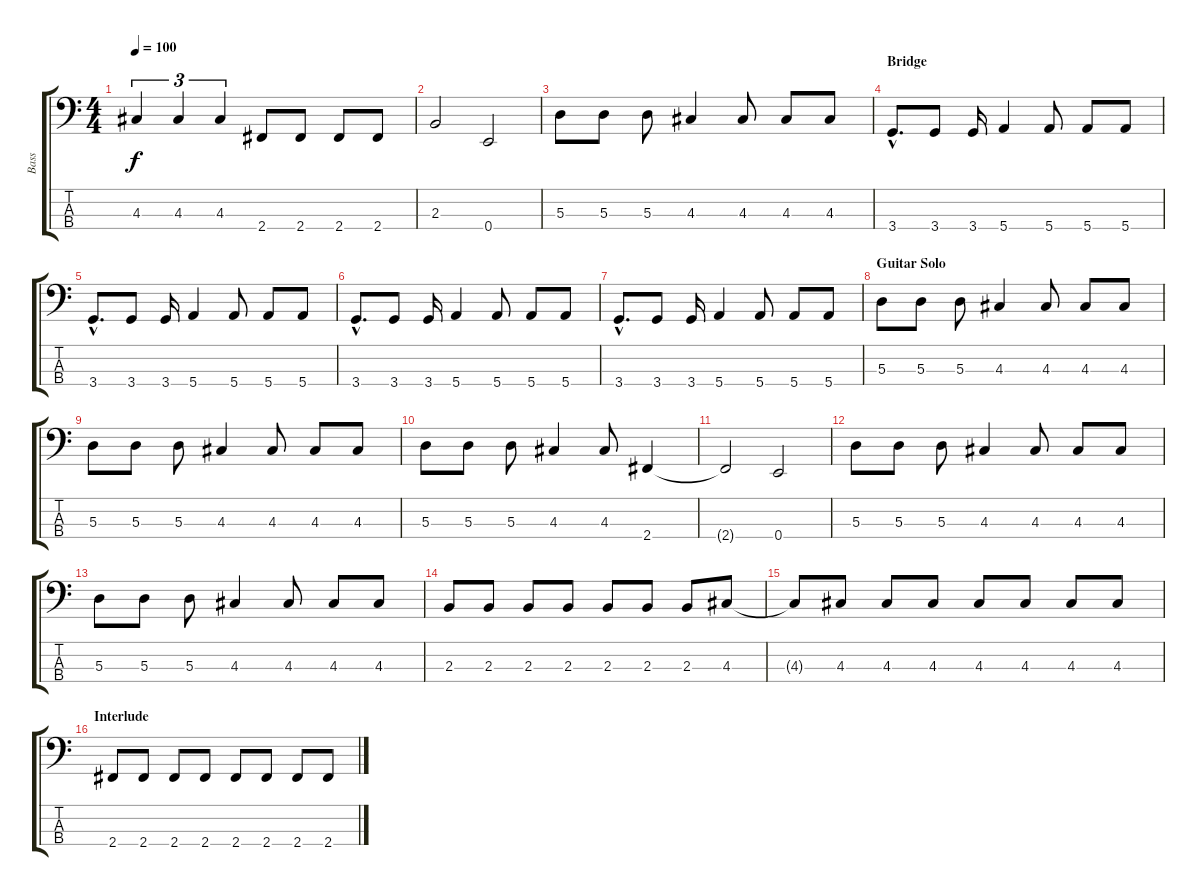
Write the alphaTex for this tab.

\track ("Bass" "Bass") {instrument electricbassfinger}
\staff {score tabs}
\tuning (G2 D2 A1 E1) {hide}
\ts (4 4)
\tempo 100
\clef f4
\ks c
4.3.4{tu (3 2) dy f} 4.3.4{tu (3 2)} 4.3.4{tu (3 2)} 2.4.8 2.4.8 2.4.8 2.4.8 |
2.3.2 0.4.2 |
5.3.8 5.3.8 5.3.8 4.3.4 4.3.8 4.3.8 4.3.8 |
\section ("" "Bridge")
3.4{hac}.8{d} 3.4.8 3.4.16 5.4.4 5.4.8 5.4.8 5.4.8 |
3.4{hac}.8{d} 3.4.8 3.4.16 5.4.4 5.4.8 5.4.8 5.4.8 |
3.4{hac}.8{d} 3.4.8 3.4.16 5.4.4 5.4.8 5.4.8 5.4.8 |
3.4{hac}.8{d} 3.4.8 3.4.16 5.4.4 5.4.8 5.4.8 5.4.8 |
\section ("" "Guitar Solo")
5.3.8 5.3.8 5.3.8 4.3.4 4.3.8 4.3.8 4.3.8 |
5.3.8 5.3.8 5.3.8 4.3.4 4.3.8 4.3.8 4.3.8 |
5.3.8 5.3.8 5.3.8 4.3.4 4.3.8 2.4.4 |
2.4{t}.2 0.4.2 |
5.3.8 5.3.8 5.3.8 4.3.4 4.3.8 4.3.8 4.3.8 |
5.3.8 5.3.8 5.3.8 4.3.4 4.3.8 4.3.8 4.3.8 |
2.3.8 2.3.8 2.3.8 2.3.8 2.3.8 2.3.8 2.3.8 4.3.8 |
4.3{t}.8 4.3.8 4.3.8 4.3.8 4.3.8 4.3.8 4.3.8 4.3.8 |
\section ("" "Interlude")
2.4.8 2.4.8 2.4.8 2.4.8 2.4.8 2.4.8 2.4.8 2.4.8
